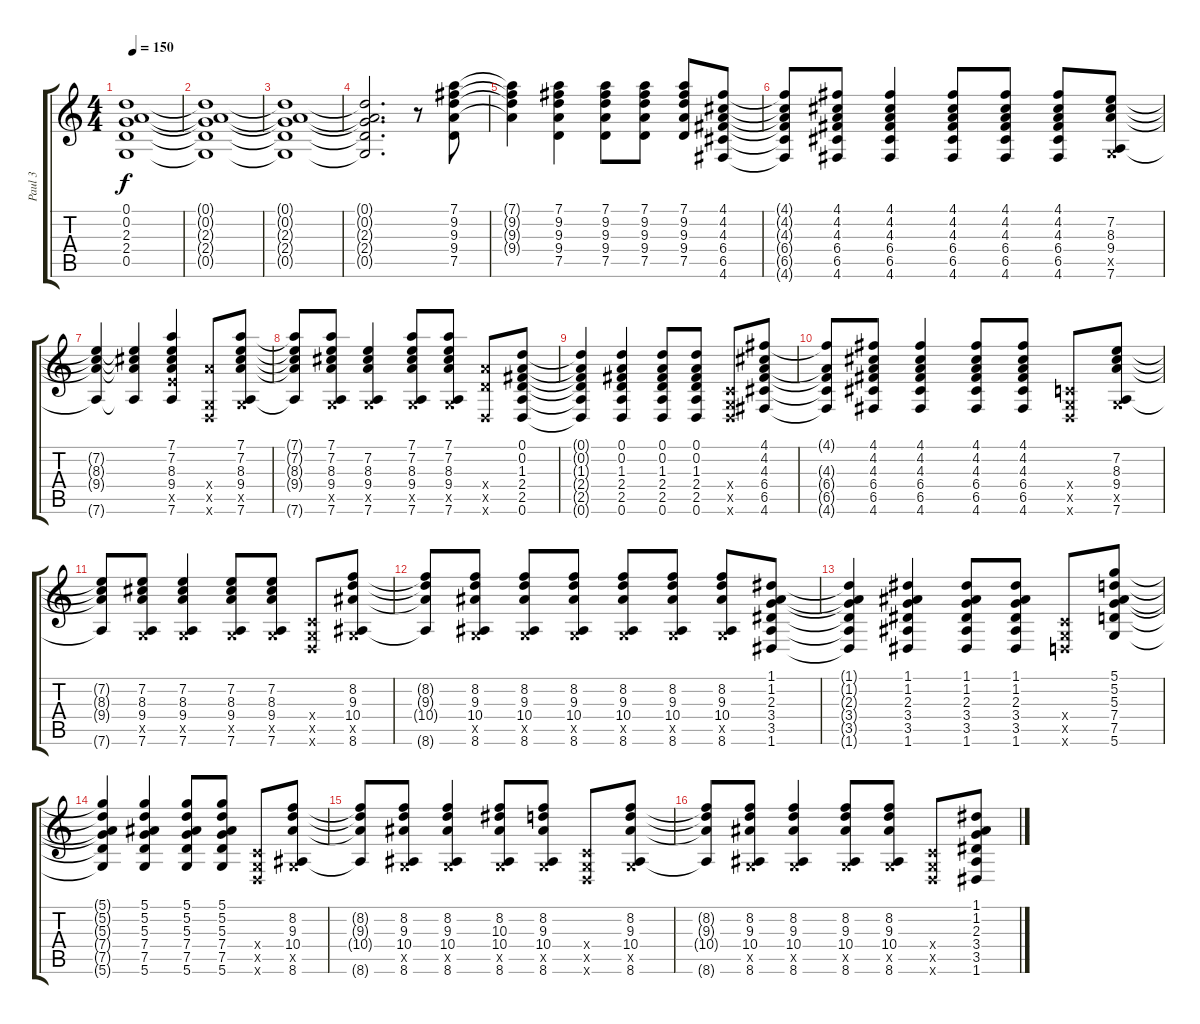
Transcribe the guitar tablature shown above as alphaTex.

\track ("Paul 3" "Paul 3") {instrument distortionguitar}
\staff {score tabs}
\tuning (D4 A3 F3 C3 G2 D2) {hide}
\ts (4 4)
\tempo 150
\clef g2
\ks c
(0.1{t} 0.2{t} 2.3{t} 2.4{t} 0.5{t}).1{dy f} |
(0.1{t} 0.2{t} 2.3{t} 2.4{t} 0.5{t}).1 |
(0.1{t} 0.2{t} 2.3{t} 2.4{t} 0.5{t}).1 |
(0.1{t} 0.2{t} 2.3{t} 2.4{t} 0.5{t}).2{d} r.8 (7.1 9.2 9.3 9.4 7.5).8 |
(7.1{t} 9.2{t} 9.3{t} 9.4{t}).4 (7.1 9.2 9.3 9.4 7.5).4 (7.1 9.2 9.3 9.4 7.5).8 (7.1 9.2 9.3 9.4 7.5).8 (7.1 9.2 9.3 9.4 7.5).8 (4.1 4.2 4.3 6.4 6.5 4.6).8 |
(4.1{t} 4.2{t} 4.3{t} 6.4{t} 6.5{t} 4.6{t}).8 (4.1 4.2 4.3 6.4 6.5 4.6).8 (4.1 4.2 4.3 6.4 6.5 4.6).4 (4.1 4.2 4.3 6.4 6.5 4.6).8 (4.1 4.2 4.3 6.4 6.5 4.6).8 (4.1 4.2 4.3 6.4 6.5 4.6).8 (7.2 8.3 9.4 0.5{x} 7.6).8 |
(7.2{t} 8.3{t} 9.4{t} 7.6{t}).4 (7.2{t} 8.3{t} 9.4{t} 7.6{t}).4 (7.1 7.2 8.3 9.4 9.5{x} 7.6).4 (9.4{x} 0.5{x} 0.6{x}).8 (7.1 7.2 8.3 9.4 0.5{x} 7.6).8 |
(7.1{t} 7.2{t} 8.3{t} 9.4{t} 7.6{t}).8 (7.1 7.2 8.3 9.4 0.5{x} 7.6).8 (7.2 8.3 9.4 0.5{x} 7.6).4 (7.1 7.2 8.3 9.4 0.5{x} 7.6).8 (7.1 7.2 8.3 9.4 0.5{x} 7.6).8 (9.4{x} 7.5{x} 0.6{x}).8 (0.1 0.2 1.3 2.4 2.5 0.6).8 |
(0.1{t} 0.2{t} 1.3{t} 2.4{t} 2.5{t} 0.6{t}).4 (0.1 0.2 1.3 2.4 2.5 0.6).4 (0.1 0.2 1.3 2.4 2.5 0.6).8 (0.1 0.2 1.3 2.4 2.5 0.6).8 (0.4{x} 0.5{x} 0.6{x}).8 (4.1 4.2 4.3 6.4 6.5 4.6).8 |
(4.1{t} 4.3{t} 6.4{t} 6.5{t} 4.6{t}).8 (4.1 4.2 4.3 6.4 6.5 4.6).8 (4.1 4.2 4.3 6.4 6.5 4.6).4 (4.1 4.2 4.3 6.4 6.5 4.6).8 (4.1 4.2 4.3 6.4 6.5 4.6).8 (0.4{x} 0.5{x} 0.6{x}).8 (7.2 8.3 9.4 0.5{x} 7.6).8 |
(7.2{t} 8.3{t} 9.4{t} 7.6{t}).8 (7.2 8.3 9.4 0.5{x} 7.6).8 (7.2 8.3 9.4 0.5{x} 7.6).4 (7.2 8.3 9.4 0.5{x} 7.6).8 (7.2 8.3 9.4 0.5{x} 7.6).8 (0.4{x} 0.5{x} 0.6{x}).8 (8.2 9.3 10.4 0.5{x} 8.6).8 |
(8.2{t} 9.3{t} 10.4{t} 8.6{t}).8 (8.2 9.3 10.4 0.5{x} 8.6).8 (8.2 9.3 10.4 0.5{x} 8.6).8 (8.2 9.3 10.4 0.5{x} 8.6).8 (8.2 9.3 10.4 0.5{x} 8.6).8 (8.2 9.3 10.4 0.5{x} 8.6).8 (8.2 9.3 10.4 0.5{x} 8.6).8 (1.1 1.2 2.3 3.4 3.5 1.6).8 |
(1.1{t} 1.2{t} 2.3{t} 3.4{t} 3.5{t} 1.6{t}).4 (1.1 1.2 2.3 3.4 3.5 1.6).4 (1.1 1.2 2.3 3.4 3.5 1.6).8 (1.1 1.2 2.3 3.4 3.5 1.6).8 (0.4{x} 0.5{x} 0.6{x}).8 (5.1 5.2 5.3 7.4 7.5 5.6).8 |
(5.1{t} 5.2{t} 5.3{t} 7.4{t} 7.5{t} 5.6{t}).4 (5.1 5.2 5.3 7.4 7.5 5.6).4 (5.1 5.2 5.3 7.4 7.5 5.6).8 (5.1 5.2 5.3 7.4 7.5 5.6).8 (0.4{x} 0.5{x} 0.6{x}).8 (8.2 9.3 10.4 0.5{x} 8.6).8 |
(8.2{t} 9.3{t} 10.4{t} 8.6{t}).8 (8.2 9.3 10.4 0.5{x} 8.6).8 (8.2 9.3 10.4 0.5{x} 8.6).4 (8.2 10.3 10.4 0.5{x} 8.6).8 (8.2 9.3 10.4 0.5{x} 8.6).8 (0.4{x} 0.5{x} 0.6{x}).8 (8.2 9.3 10.4 0.5{x} 8.6).8 |
(8.2{t} 9.3{t} 10.4{t} 8.6{t}).8 (8.2 9.3 10.4 0.5{x} 8.6).8 (8.2 9.3 10.4 0.5{x} 8.6).4 (8.2 9.3 10.4 0.5{x} 8.6).8 (8.2 9.3 10.4 0.5{x} 8.6).8 (0.4{x} 0.5{x} 0.6{x}).8 (1.1 1.2 2.3 3.4 3.5 1.6).8
